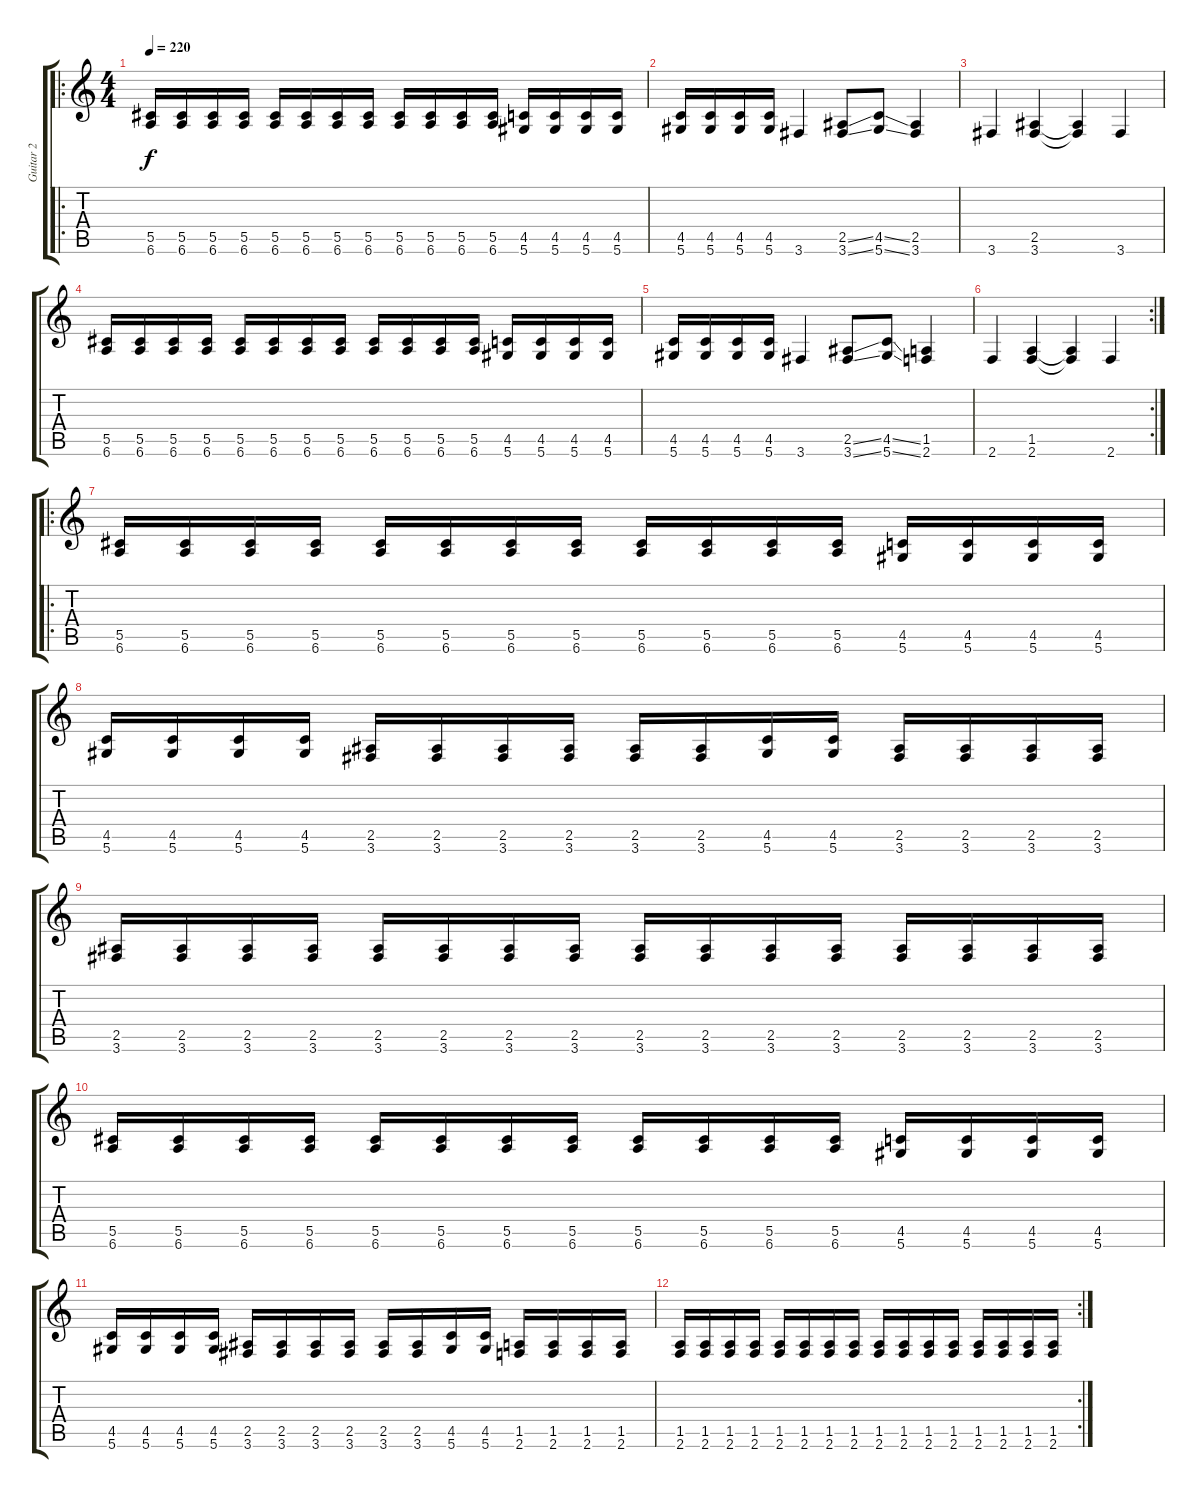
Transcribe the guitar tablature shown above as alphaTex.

\track ("Guitar 2" "Guitar 2") {instrument distortionguitar}
\staff {score tabs}
\tuning (Eb4 Bb3 Gb3 Db3 Ab2 Eb2) {hide}
\ro
\ts (4 4)
\tempo 220
\clef g2
\ks c
(5.5 6.6).16{dy f} (5.5 6.6).16 (5.5 6.6).16 (5.5 6.6).16 (5.5 6.6).16 (5.5 6.6).16 (5.5 6.6).16 (5.5 6.6).16 (5.5 6.6).16 (5.5 6.6).16 (5.5 6.6).16 (5.5 6.6).16 (4.5 5.6).16 (4.5 5.6).16 (4.5 5.6).16 (4.5 5.6).16 |
(4.5 5.6).16 (4.5 5.6).16 (4.5 5.6).16 (4.5 5.6).16 3.6.4 (2.5{ss} 3.6{ss}).8 (4.5{ss} 5.6{ss}).8 (2.5 3.6).4 |
3.6.4 (2.5 3.6).4 (2.5{t} 3.6{t}).4 3.6.4 |
(5.5 6.6).16 (5.5 6.6).16 (5.5 6.6).16 (5.5 6.6).16 (5.5 6.6).16 (5.5 6.6).16 (5.5 6.6).16 (5.5 6.6).16 (5.5 6.6).16 (5.5 6.6).16 (5.5 6.6).16 (5.5 6.6).16 (4.5 5.6).16 (4.5 5.6).16 (4.5 5.6).16 (4.5 5.6).16 |
(4.5 5.6).16 (4.5 5.6).16 (4.5 5.6).16 (4.5 5.6).16 3.6.4 (2.5{ss} 3.6{ss}).8 (4.5{ss} 5.6{ss}).8 (1.5 2.6).4 |
\rc 2
2.6.4 (1.5 2.6).4 (1.5{t} 2.6{t}).4 2.6.4 |
\ro
(5.5 6.6).16 (5.5 6.6).16 (5.5 6.6).16 (5.5 6.6).16 (5.5 6.6).16 (5.5 6.6).16 (5.5 6.6).16 (5.5 6.6).16 (5.5 6.6).16 (5.5 6.6).16 (5.5 6.6).16 (5.5 6.6).16 (4.5 5.6).16 (4.5 5.6).16 (4.5 5.6).16 (4.5 5.6).16 |
(4.5 5.6).16 (4.5 5.6).16 (4.5 5.6).16 (4.5 5.6).16 (2.5 3.6).16 (2.5 3.6).16 (2.5 3.6).16 (2.5 3.6).16 (2.5 3.6).16 (2.5 3.6).16 (4.5 5.6).16 (4.5 5.6).16 (2.5 3.6).16 (2.5 3.6).16 (2.5 3.6).16 (2.5 3.6).16 |
(2.5 3.6).16 (2.5 3.6).16 (2.5 3.6).16 (2.5 3.6).16 (2.5 3.6).16 (2.5 3.6).16 (2.5 3.6).16 (2.5 3.6).16 (2.5 3.6).16 (2.5 3.6).16 (2.5 3.6).16 (2.5 3.6).16 (2.5 3.6).16 (2.5 3.6).16 (2.5 3.6).16 (2.5 3.6).16 |
(5.5 6.6).16 (5.5 6.6).16 (5.5 6.6).16 (5.5 6.6).16 (5.5 6.6).16 (5.5 6.6).16 (5.5 6.6).16 (5.5 6.6).16 (5.5 6.6).16 (5.5 6.6).16 (5.5 6.6).16 (5.5 6.6).16 (4.5 5.6).16 (4.5 5.6).16 (4.5 5.6).16 (4.5 5.6).16 |
(4.5 5.6).16 (4.5 5.6).16 (4.5 5.6).16 (4.5 5.6).16 (2.5 3.6).16 (2.5 3.6).16 (2.5 3.6).16 (2.5 3.6).16 (2.5 3.6).16 (2.5 3.6).16 (4.5 5.6).16 (4.5 5.6).16 (1.5 2.6).16 (1.5 2.6).16 (1.5 2.6).16 (1.5 2.6).16 |
\rc 2
(1.5 2.6).16 (1.5 2.6).16 (1.5 2.6).16 (1.5 2.6).16 (1.5 2.6).16 (1.5 2.6).16 (1.5 2.6).16 (1.5 2.6).16 (1.5 2.6).16 (1.5 2.6).16 (1.5 2.6).16 (1.5 2.6).16 (1.5 2.6).16 (1.5 2.6).16 (1.5 2.6).16 (1.5 2.6).16
